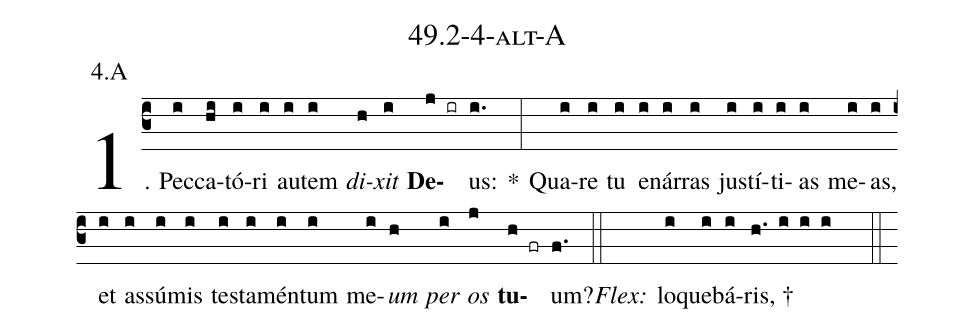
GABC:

name: 49.2-4-alt-A;
annotation: 4.A;
%%
(c3)1. Pec(i)ca(hi)tó(i)ri(i) au(i)tem(i) <i>di</i>(h)<i>xit</i>(i) <b>De</b>(j ir)us:(i.) *(:) Qua(i)re(i) tu(i) e(i)nár(i)ras(i) jus(i)tí(i)ti(i)as(i) me(i)as,(i) et(i) as(i)sú(i)mis(i) tes(i)ta(i)mén(i)tum(i) me(i)<i>um</i>(h) <i>per</i>(i) <i>os</i>(j) <b>tu</b>(h fr)um?(f.) (::)
<i>Flex:</i>()  lo(i)que(i)bá(i)ris, †(h. i i i  ::)

%E(i) u(h) o(i) u(j) a(h) e.(f.) (::)
